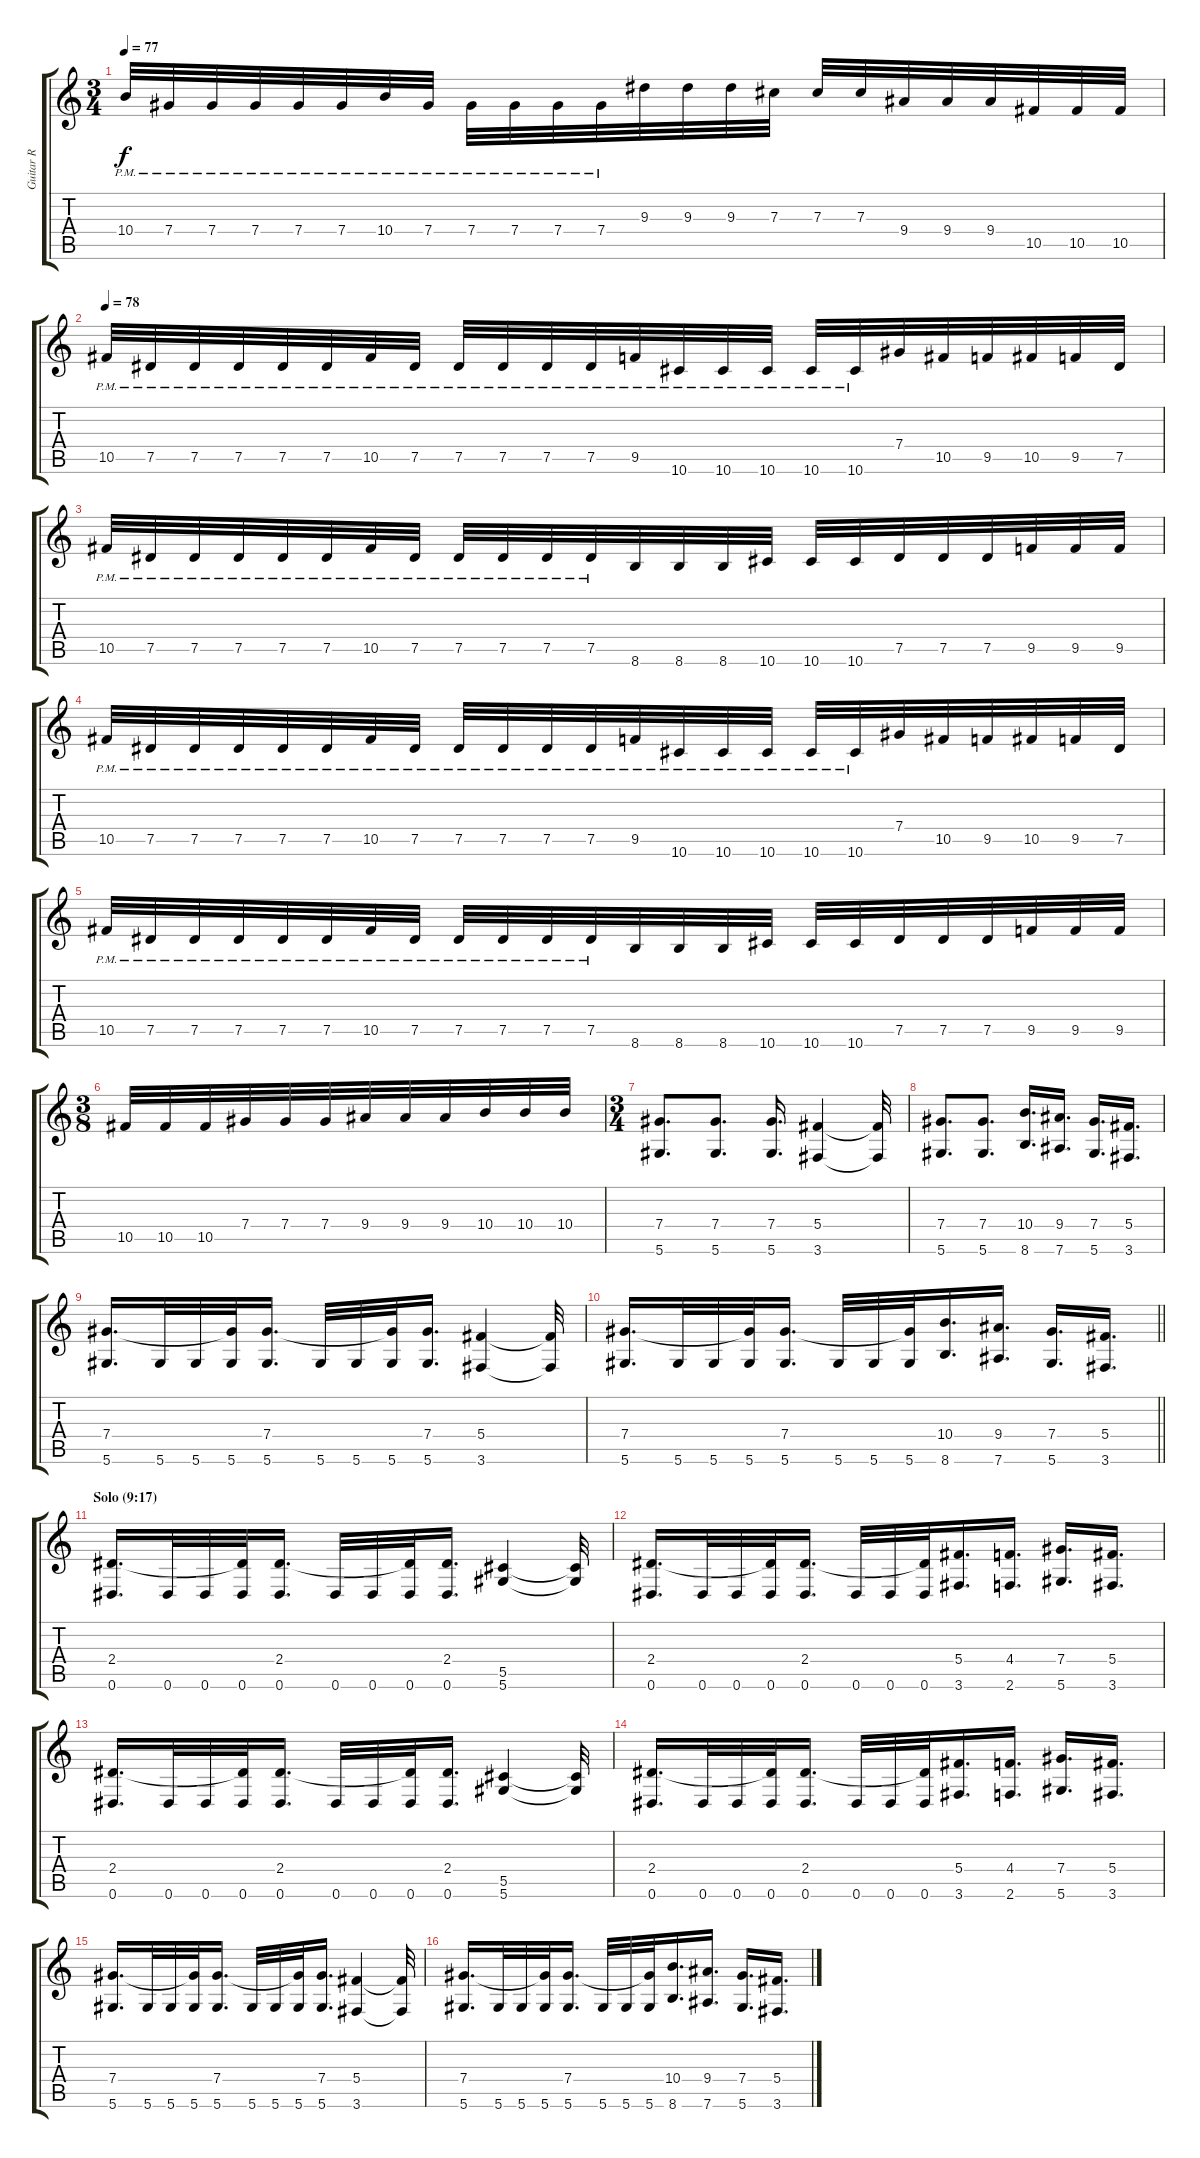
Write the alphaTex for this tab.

\track ("Guitar R" "Guitar R") {instrument overdrivenguitar}
\staff {score tabs}
\tuning (Eb4 Bb3 Gb3 Db3 Ab2 Eb2) {hide}
\ts (3 4)
\tempo 77
\clef g2
\ks c
10.4{pm}.32{dy f} 7.4{pm}.32 7.4{pm}.32 7.4{pm}.32 7.4{pm}.32 7.4{pm}.32 10.4{pm}.32 7.4{pm}.32 7.4{pm}.32 7.4{pm}.32 7.4{pm}.32 7.4{pm}.32 9.3.32 9.3.32 9.3.32 7.3.32 7.3.32 7.3.32 9.4.32 9.4.32 9.4.32 10.5.32 10.5.32 10.5.32 |
\tempo 78
10.5{pm}.32 7.5{pm}.32 7.5{pm}.32 7.5{pm}.32 7.5{pm}.32 7.5{pm}.32 10.5{pm}.32 7.5{pm}.32 7.5{pm}.32 7.5{pm}.32 7.5{pm}.32 7.5{pm}.32 9.5{pm}.32 10.6{pm}.32 10.6{pm}.32 10.6{pm}.32 10.6{pm}.32 10.6{pm}.32 7.4.32 10.5.32 9.5.32 10.5.32 9.5.32 7.5.32 |
10.5{pm}.32 7.5{pm}.32 7.5{pm}.32 7.5{pm}.32 7.5{pm}.32 7.5{pm}.32 10.5{pm}.32 7.5{pm}.32 7.5{pm}.32 7.5{pm}.32 7.5{pm}.32 7.5{pm}.32 8.6.32 8.6.32 8.6.32 10.6.32 10.6.32 10.6.32 7.5.32 7.5.32 7.5.32 9.5.32 9.5.32 9.5.32 |
10.5{pm}.32 7.5{pm}.32 7.5{pm}.32 7.5{pm}.32 7.5{pm}.32 7.5{pm}.32 10.5{pm}.32 7.5{pm}.32 7.5{pm}.32 7.5{pm}.32 7.5{pm}.32 7.5{pm}.32 9.5{pm}.32 10.6{pm}.32 10.6{pm}.32 10.6{pm}.32 10.6{pm}.32 10.6{pm}.32 7.4.32 10.5.32 9.5.32 10.5.32 9.5.32 7.5.32 |
10.5{pm}.32 7.5{pm}.32 7.5{pm}.32 7.5{pm}.32 7.5{pm}.32 7.5{pm}.32 10.5{pm}.32 7.5{pm}.32 7.5{pm}.32 7.5{pm}.32 7.5{pm}.32 7.5{pm}.32 8.6.32 8.6.32 8.6.32 10.6.32 10.6.32 10.6.32 7.5.32 7.5.32 7.5.32 9.5.32 9.5.32 9.5.32 |
\ts (3 8)
10.5.32 10.5.32 10.5.32 7.4.32 7.4.32 7.4.32 9.4.32 9.4.32 9.4.32 10.4.32 10.4.32 10.4.32 |
\ts (3 4)
(7.4 5.6).8{d} (7.4 5.6).8{d} (7.4 5.6).16{d} (5.4 3.6).4 (5.4{t} 3.6{t}).32 |
(7.4 5.6).8{d} (7.4 5.6).8{d} (10.4 8.6).16{d} (9.4 7.6).16{d} (7.4 5.6).16{d} (5.4 3.6).16{d} |
(7.4 5.6).16{d} 5.6.32 5.6.32 (7.4{t} 5.6).32 (7.4 5.6).16{d} 5.6.32 5.6.32 (7.4{t} 5.6).32 (7.4 5.6).16{d} (5.4 3.6).4 (5.4{t} 3.6{t}).32 |
\barLineRight lightlight
(7.4 5.6).16{d} 5.6.32 5.6.32 (7.4{t} 5.6).32 (7.4 5.6).16{d} 5.6.32 5.6.32 (7.4{t} 5.6).32 (10.4 8.6).16{d} (9.4 7.6).16{d} (7.4 5.6).16{d} (5.4 3.6).16{d} |
\section ("" "Solo (9:17)")
(2.4 0.6).16{d} 0.6.32 0.6.32 (2.4{t} 0.6).32 (2.4 0.6).16{d} 0.6.32 0.6.32 (2.4{t} 0.6).32 (2.4 0.6).16{d} (5.5 5.6).4 (5.5{t} 5.6{t}).32 |
(2.4 0.6).16{d} 0.6.32 0.6.32 (2.4{t} 0.6).32 (2.4 0.6).16{d} 0.6.32 0.6.32 (2.4{t} 0.6).32 (5.4 3.6).16{d} (4.4 2.6).16{d} (7.4 5.6).16{d} (5.4 3.6).16{d} |
(2.4 0.6).16{d} 0.6.32 0.6.32 (2.4{t} 0.6).32 (2.4 0.6).16{d} 0.6.32 0.6.32 (2.4{t} 0.6).32 (2.4 0.6).16{d} (5.5 5.6).4 (5.5{t} 5.6{t}).32 |
(2.4 0.6).16{d} 0.6.32 0.6.32 (2.4{t} 0.6).32 (2.4 0.6).16{d} 0.6.32 0.6.32 (2.4{t} 0.6).32 (5.4 3.6).16{d} (4.4 2.6).16{d} (7.4 5.6).16{d} (5.4 3.6).16{d} |
(7.4 5.6).16{d} 5.6.32 5.6.32 (7.4{t} 5.6).32 (7.4 5.6).16{d} 5.6.32 5.6.32 (7.4{t} 5.6).32 (7.4 5.6).16{d} (5.4 3.6).4 (5.4{t} 3.6{t}).32 |
(7.4 5.6).16{d} 5.6.32 5.6.32 (7.4{t} 5.6).32 (7.4 5.6).16{d} 5.6.32 5.6.32 (7.4{t} 5.6).32 (10.4 8.6).16{d} (9.4 7.6).16{d} (7.4 5.6).16{d} (5.4 3.6).16{d}
